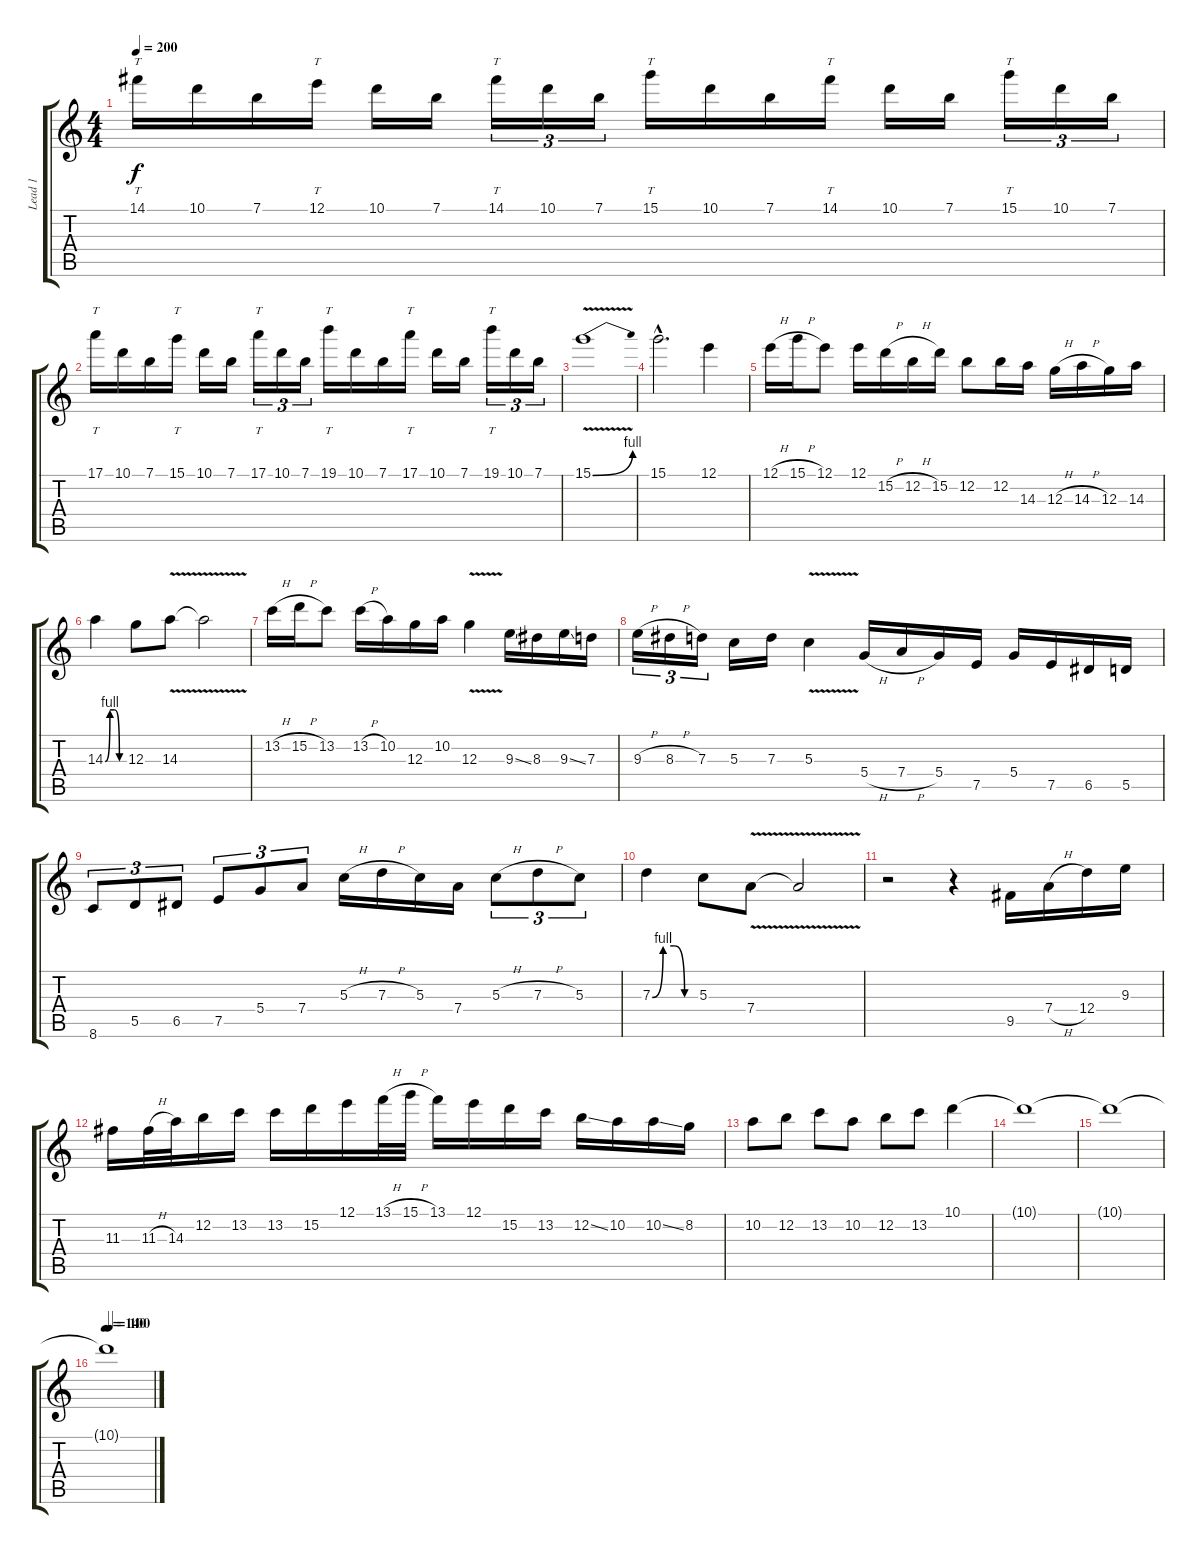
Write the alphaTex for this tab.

\track ("Lead 1" "Lead 1") {instrument overdrivenguitar}
\staff {score tabs}
\tuning (E4 B3 G3 D3 A2 E2) {hide}
\ts (4 4)
\tempo 200
\clef g2
\ks c
14.1.16{tt dy f} 10.1.16 7.1.16 12.1.16{tt} 10.1.16 7.1.16 14.1.16{tt tu (3 2)} 10.1.16{tu (3 2)} 7.1.16{tu (3 2)} 15.1.16{tt} 10.1.16 7.1.16 14.1.16{tt} 10.1.16 7.1.16 15.1.16{tt tu (3 2)} 10.1.16{tu (3 2)} 7.1.16{tu (3 2)} |
17.1.16{tt} 10.1.16 7.1.16 15.1.16{tt} 10.1.16 7.1.16 17.1.16{tt tu (3 2)} 10.1.16{tu (3 2)} 7.1.16{tu (3 2)} 19.1.16{tt} 10.1.16 7.1.16 17.1.16{tt} 10.1.16 7.1.16 19.1.16{tt tu (3 2)} 10.1.16{tu (3 2)} 7.1.16{tu (3 2)} |
15.1{be (bend 0 0 60 4) v}.1 |
15.1{hac}.2{d} 12.1.4 |
12.1{h}.16 15.1{h}.16 12.1.8 12.1.16 15.2{h}.16 12.2{h}.16 15.2.16 12.2.8 12.2.16 14.3.16 12.3{h}.16 14.3{h}.16 12.3.16 14.3.16 |
14.3{be (custom 0 0 15 4 30 4 45 0 60 0)}.4 12.3.8 14.3{v}.8 14.3{t}.2 |
13.2{h}.16 15.2{h}.16 13.2.8 13.2{h}.16 10.2.16 12.3.16 10.2.16 12.3{v}.4 9.3{ss}.16 8.3.16 9.3{ss}.16 7.3.16 |
9.3{h}.16{tu (3 2)} 8.3{h}.16{tu (3 2)} 7.3.16{tu (3 2)} 5.3.16 7.3.16 5.3{v}.4 5.4{h}.16 7.4{h}.16 5.4.16 7.5.16 5.4.16 7.5.16 6.5.16 5.5.16 |
8.6.8{tu (3 2)} 5.5.8{tu (3 2)} 6.5.8{tu (3 2)} 7.5.8{tu (3 2)} 5.4.8{tu (3 2)} 7.4.8{tu (3 2)} 5.3{h}.16 7.3{h}.16 5.3.16 7.4.16 5.3{h}.8{tu (3 2)} 7.3{h}.8{tu (3 2)} 5.3.8{tu (3 2)} |
7.3{be (custom 0 0 15 4 30 4 45 0 60 0)}.4 5.3.8 7.4{v}.8 7.4{t}.2 |
r.2 r.4 9.5.16 7.4{h}.16 12.4.16 9.3.16 |
11.3.16 11.3{h}.32 14.3.32 12.2.16 13.2.16 13.2.16 15.2.16 12.1.16 13.1{h}.32 15.1{h}.32 13.1.16 12.1.16 15.2.16 13.2.16 12.2{ss}.16 10.2.16 10.2{ss}.16 8.2.16 |
10.2.8 12.2.8 13.2.8 10.2.8 12.2.8 13.2.8 10.1.4{volume 6} |
10.1{t}.1 |
10.1{t}.1 |
\tempo 140
\tempo (100 0.08333333333333333)
10.1{t}.1
